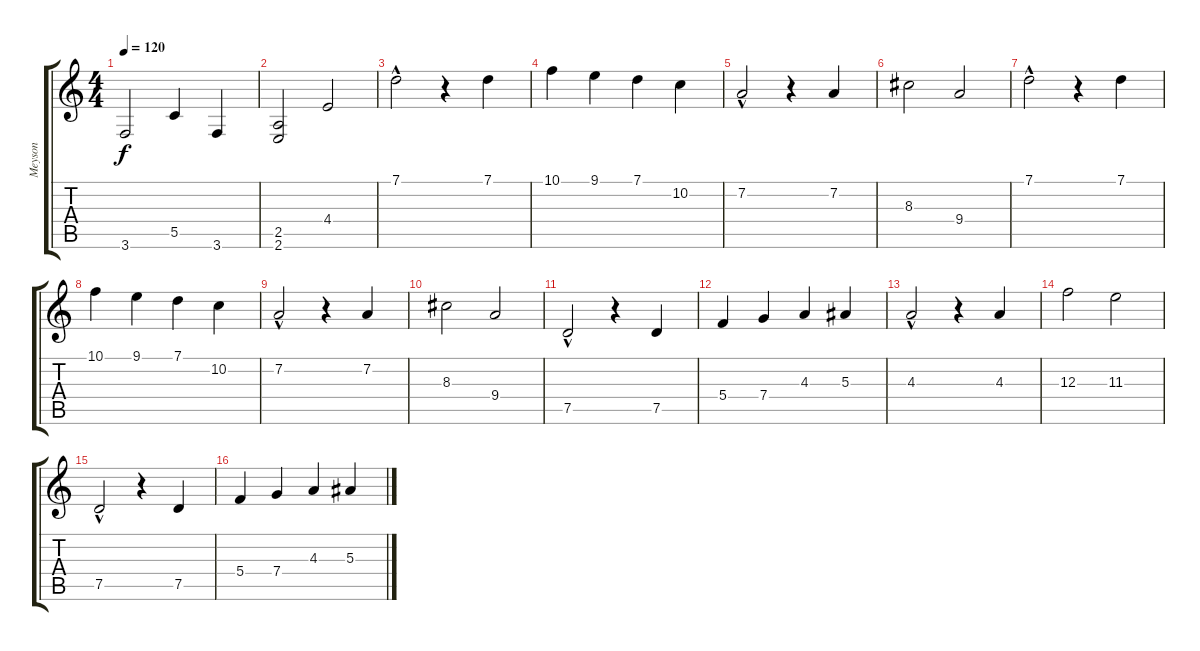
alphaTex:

\track ("Meyson" "Meyson") {instrument distortionguitar}
\staff {score tabs}
\tuning (G3 D3 F3 C3 G2 D2) {hide}
\ts (4 4)
\tempo 120
\clef g2
\ks c
3.6.2{dy f} 5.5.4 3.6.4 |
(2.5 2.6).2 4.4.2 |
7.1{hac}.2 r.4 7.1.4 |
10.1.4 9.1.4 7.1.4 10.2.4 |
7.2{hac}.2 r.4 7.2.4 |
8.3.2 9.4.2 |
7.1{hac}.2 r.4 7.1.4 |
10.1.4 9.1.4 7.1.4 10.2.4 |
7.2{hac}.2 r.4 7.2.4 |
8.3.2 9.4.2 |
7.5{hac}.2 r.4 7.5.4 |
5.4.4 7.4.4 4.3.4 5.3.4 |
4.3{hac}.2 r.4 4.3.4 |
12.3.2 11.3.2 |
7.5{hac}.2 r.4 7.5.4 |
5.4.4 7.4.4 4.3.4 5.3.4
